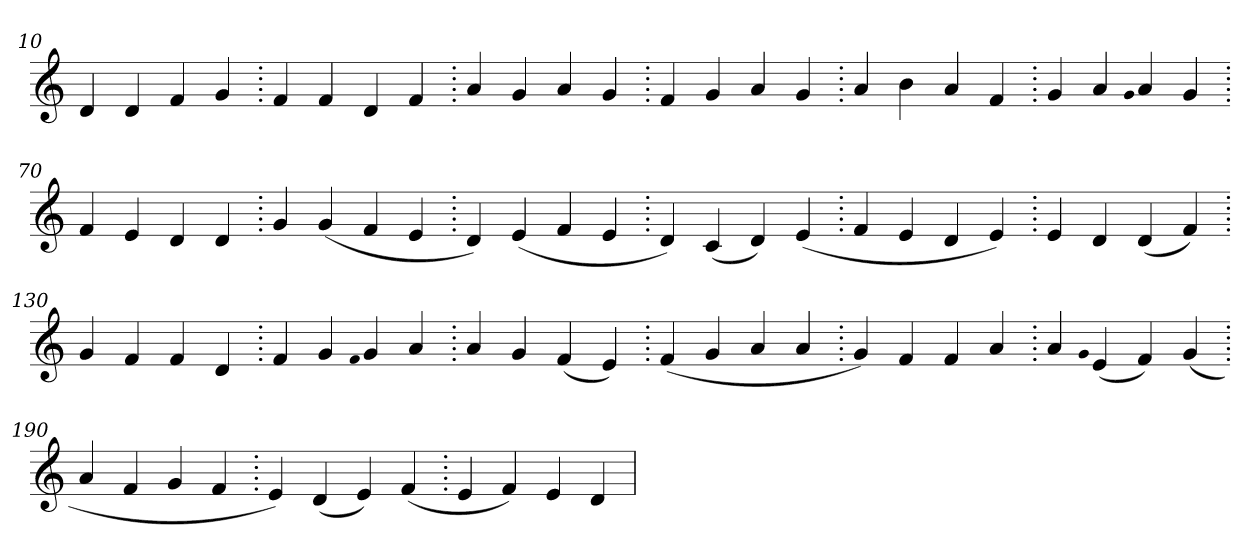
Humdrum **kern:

**kern
*part1
*staff1
*clefG2
=10.
4d
4d
4f
4g
=20.
4f
4f
4d
4f
=30.
4a
4g
4a
4g
=40.
4f
4g
4a
4g
=50.
4a
4b
4a
4f
=60.
4g
4a
qqg
4a
4g
=70.
4f
4e
4d
4d
=80.
4g
(>4g
4f
4e
=90.
4d)
(>4e
4f
4e
=100.
4d)
(>4c
4d)
(>4e
=110.
4f
4e
4d
4e)
=120.
4e
4d
(>4d
4f)
=130.
4g
4f
4f
4d
=140.
4f
4g
qqf
4g
4a
=150.
4a
4g
(>4f
4e)
=160.
(>4f
4g
4a
4a
=170.
4g)
4f
4f
4a
=180.
4a
qqg
(>4e
4f)
(>4g
=190.
4a
4f
4g
4f
=200.
4e)
(>4d
4e)
(>4f
=210.
4e
4f)
4e
4d
=
*-
